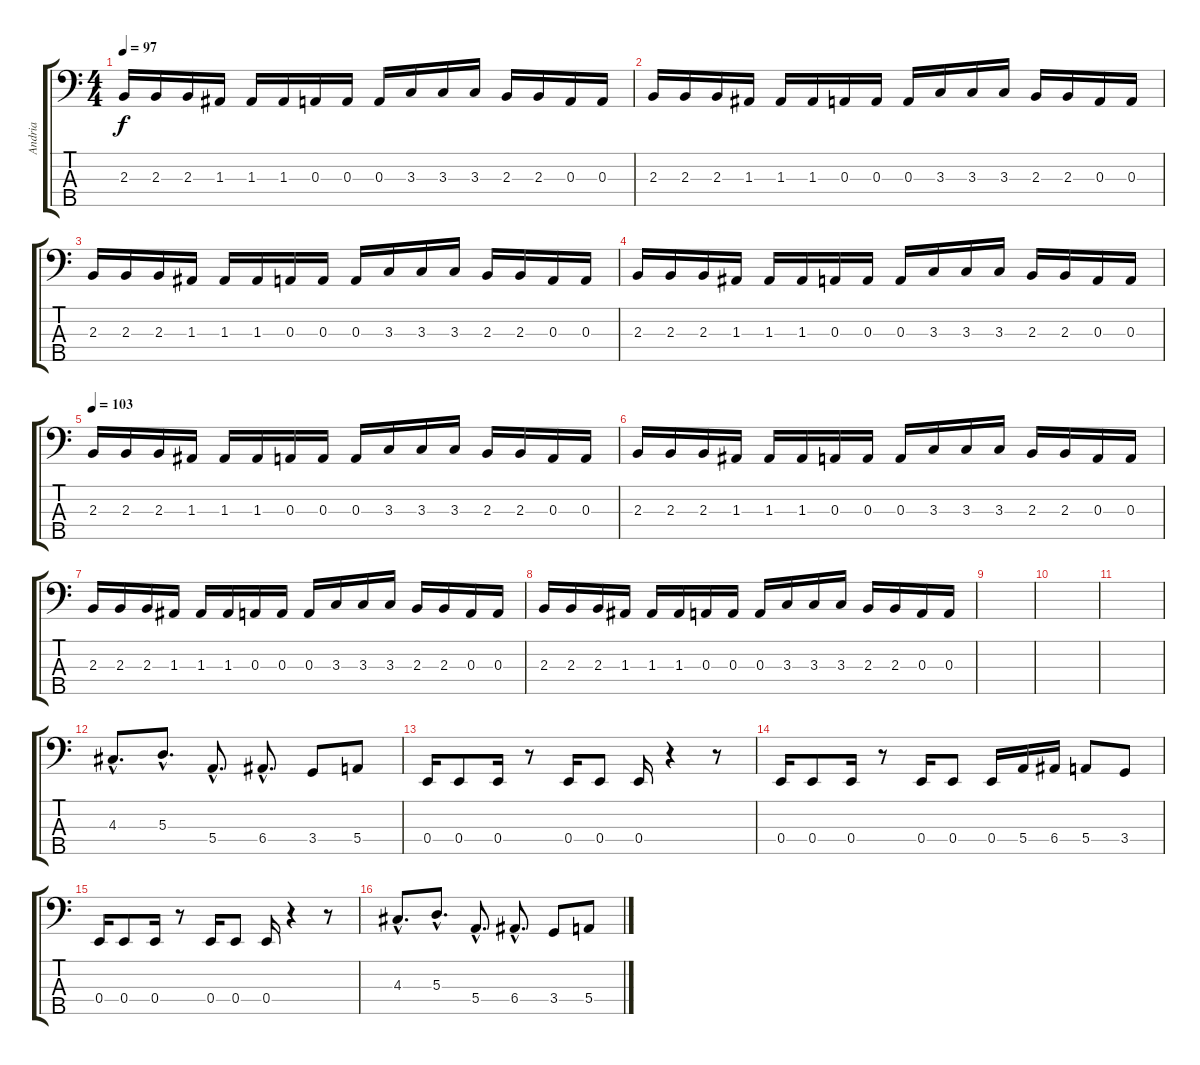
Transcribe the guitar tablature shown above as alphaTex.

\track ("Andria" "Andria") {instrument electricbassfinger}
\staff {score tabs}
\tuning (G2 D2 A1 E1 B0) {hide}
\ts (4 4)
\tempo 97
\clef f4
\ks c
2.3.16{dy f} 2.3.16 2.3.16 1.3.16 1.3.16 1.3.16 0.3.16 0.3.16 0.3.16 3.3.16 3.3.16 3.3.16 2.3.16 2.3.16 0.3.16 0.3.16 |
2.3.16 2.3.16 2.3.16 1.3.16 1.3.16 1.3.16 0.3.16 0.3.16 0.3.16 3.3.16 3.3.16 3.3.16 2.3.16 2.3.16 0.3.16 0.3.16 |
2.3.16 2.3.16 2.3.16 1.3.16 1.3.16 1.3.16 0.3.16 0.3.16 0.3.16 3.3.16 3.3.16 3.3.16 2.3.16 2.3.16 0.3.16 0.3.16 |
2.3.16 2.3.16 2.3.16 1.3.16 1.3.16 1.3.16 0.3.16 0.3.16 0.3.16 3.3.16 3.3.16 3.3.16 2.3.16 2.3.16 0.3.16 0.3.16 |
\tempo 103
2.3.16 2.3.16 2.3.16 1.3.16 1.3.16 1.3.16 0.3.16 0.3.16 0.3.16 3.3.16 3.3.16 3.3.16 2.3.16 2.3.16 0.3.16 0.3.16 |
2.3.16 2.3.16 2.3.16 1.3.16 1.3.16 1.3.16 0.3.16 0.3.16 0.3.16 3.3.16 3.3.16 3.3.16 2.3.16 2.3.16 0.3.16 0.3.16 |
2.3.16 2.3.16 2.3.16 1.3.16 1.3.16 1.3.16 0.3.16 0.3.16 0.3.16 3.3.16 3.3.16 3.3.16 2.3.16 2.3.16 0.3.16 0.3.16 |
2.3.16 2.3.16 2.3.16 1.3.16 1.3.16 1.3.16 0.3.16 0.3.16 0.3.16 3.3.16 3.3.16 3.3.16 2.3.16 2.3.16 0.3.16 0.3.16 |
|
|
|
4.3{hac}.8{d} 5.3{hac}.8{d} 5.4{hac}.8{d} 6.4{hac}.8{d} 3.4.8 5.4.8 |
0.4.16 0.4.8 0.4.16 r.8 0.4.16 0.4.8 0.4.16 r.4 r.8 |
0.4.16 0.4.8 0.4.16 r.8 0.4.16 0.4.8 0.4.16 5.4.16 6.4.16 5.4.8 3.4.8 |
0.4.16 0.4.8 0.4.16 r.8 0.4.16 0.4.8 0.4.16 r.4 r.8 |
4.3{hac}.8{d} 5.3{hac}.8{d} 5.4{hac}.8{d} 6.4{hac}.8{d} 3.4.8 5.4.8
